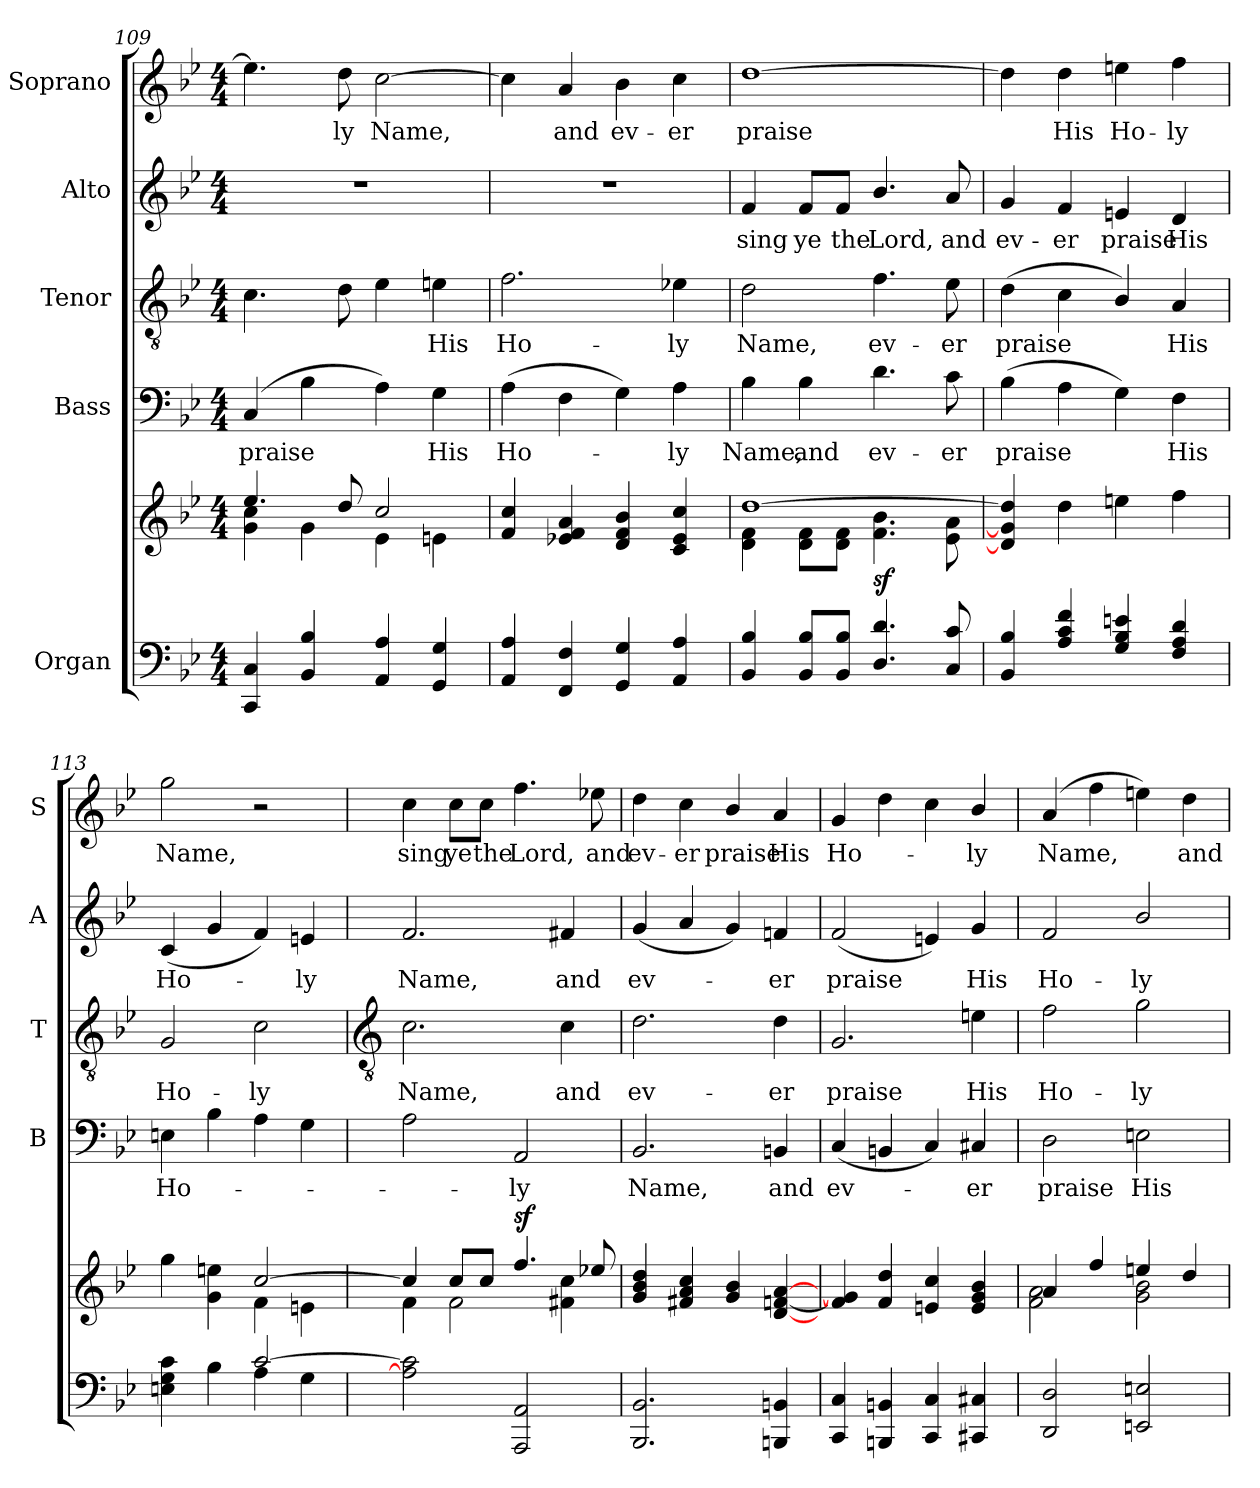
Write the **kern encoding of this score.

**kern	**kern	**dynam	**kern	**text	**kern	**text	**kern	**text	**kern	**text
*part5	*part5	*part5	*part4	*part4	*part3	*part3	*part2	*part2	*part1	*part1
*staff6	*staff5	*staff5/6	*staff4	*staff4	*staff3	*staff3	*staff2	*staff2	*staff1	*staff1
*I"Organ	*	*	*I"Bass	*	*I"Tenor	*	*I"Alto	*	*I"Soprano	*
*	*	*	*I'B	*	*I'T	*	*I'A	*	*I'S	*
!!LO:LB:g=z
*clefF4	*clefG2	*	*clefF4	*	*clefGv2	*	*clefG2	*	*clefG2	*
*k[b-e-]	*k[b-e-]	*	*k[b-e-]	*	*k[b-e-]	*	*k[b-e-]	*	*k[b-e-]	*
*B-:	*B-:	*	*B-:	*	*B-:	*	*B-:	*	*B-:	*
*M4/4	*M4/4	*	*M4/4	*	*M4/4	*	*M4/4	*	*M4/4	*
=109	=109	=109	=109	=109	=109	=109	=109	=109	=109	=109
*^	*^	*	*	*	*	*	*	*	*	*
!	!	!	!	!	!	!LO:LY:b	!	!	!	!	!	!
4CC 4C	1ryy	4.ee-/	4g\ 4cc\	.	(<4C	praise	4.c	.	1r	.	4.ee-]	.
4BB- 4B-	.	.	4g\	.	4B-	.	.	.	.	.	.	.
!	!	!	!	!	!	!	!	!	!	!	!	!LO:LY:b
.	.	8dd/	.	.	.	.	8d	.	.	.	8dd	ly
!	!	!	!	!	!	!	!	!	!	!	!	!LO:LY:b
4AA 4A	.	2cc/	4e-\	.	4A)	.	4e-	.	.	.	[2cc	Name,
!	!	!	!	!	!	!LO:LY:b	!	!LO:LY:b	!	!	!	!
4GG 4G	.	.	4en\	.	4G	His	4en	His	.	.	.	.
=110	=110	=110	=110	=110	=110	=110	=110	=110	=110	=110	=110	=110
!	!	!	!	!	!	!LO:LY:b	!	!LO:LY:b	!	!	!	!
4AA 4A	1ryy	4f/ 4cc/	2ryy	.	(>4A	Ho-	2.f	Ho-	1r	.	4cc]	.
!	!	!	!	!	!	!	!	!	!	!	!	!LO:LY:b
4FF 4F	.	4e-X/ 4f/ 4a/	.	.	4F	.	.	.	.	.	4a	and
!	!	!	!	!	!	!	!	!	!	!	!	!LO:LY:b
4GG 4G	.	4d/ 4f/ 4b-/	2ryy	.	4G)	.	.	.	.	.	4b-	ev-
!	!	!	!	!	!	!LO:LY:b	!	!LO:LY:b	!	!	!	!LO:LY:b
4AA 4A	.	4c/ 4e-/ 4cc/	.	.	4A	ly	4e-X	-ly	.	.	4cc	-er
=111	=111	=111	=111	=111	=111	=111	=111	=111	=111	=111	=111	=111
!	!	!	!	!	!	!LO:LY:b	!	!LO:LY:b	!	!LO:LY:b	!	!LO:LY:b
4BB- 4B-	1ryy	[1dd/	4d\ 4f\	.	4B-	Name,	2d	Name,	4f	sing	[1dd	praise
!	!	!	!	!	!	!LO:LY:b	!	!	!	!LO:LY:b	!	!
8BB- 8B-L	.	.	8d\ 8f\L	.	4B-	and	.	.	8f/L	ye	.	.
!	!	!	!	!	!	!	!	!	!	!LO:LY:b	!	!
8BB- 8B-J	.	.	8d\ 8f\J	.	.	.	.	.	8f/J	the	.	.
!	!	!	!	!LO:DY:b	!	!LO:LY:b	!	!LO:LY:b	!	!LO:LY:b	!	!
4.D 4.d	.	.	4.f\ 4.b-\	sf	4.d	ev-	4.f	ev-	4.b-/	Lord,	.	.
!	!	!	!	!	!	!LO:LY:b	!	!LO:LY:b	!	!LO:LY:b	!	!
8C 8c	.	.	8e-\ 8a\	.	8c	-er	8e-	-er	8a	and	.	.
=112	=112	=112	=112	=112	=112	=112	=112	=112	=112	=112	=112	=112
!	!	!	!	!	!	!LO:LY:b	!	!LO:LY:b	!	!LO:LY:b	!	!
4BB- 4B-	1ryy	4d/] 4g/] 4dd/]	2ryy	.	(>4B-	praise	(>4d	praise	4g	ev-	4dd]	.
!	!	!	!	!	!	!	!	!	!	!LO:LY:b	!	!LO:LY:b
4A 4c 4f	.	4dd\	.	.	4A	.	4c	.	4f	-er	4dd	His
!	!	!	!	!	!	!	!	!	!	!LO:LY:b	!	!LO:LY:b
4G 4B- 4en	.	4een\	2ryy	.	4G)	.	4B-/)	.	4en	praise	4een	Ho-
!	!	!	!	!	!	!LO:LY:b	!	!LO:LY:b	!	!LO:LY:b	!	!LO:LY:b
4F 4A 4d	.	4ff\	.	.	4F	His	4A	His	4d	His	4ff	-ly
=113	=113	=113	=113	=113	=113	=113	=113	=113	=113	=113	=113	=113
!	!	!	!	!	!	!LO:LY:b	!	!LO:LY:b	!	!LO:LY:b	!	!LO:LY:b
4En\ 4G\ 4c\	2ryy	4gg\	2ryy	.	4En	Ho-	2G	Ho-	(<4c	Ho-	2gg	Name,
4B-\	.	4g\ 4een\	.	.	4B-	.	.	.	4g	.	.	.
!	!	!	!	!	!	!	!	!LO:LY:b	!	!	!	!
[2c/	4A\	[2cc/	4f\	.	4A	.	2c	-ly	4f)	.	2r	.
!	!	!	!	!	!	!	!	!	!	!LO:LY:b	!	!
.	4G\	.	4en\	.	4G	.	.	.	4en	ly	.	.
*v	*v	*	*	*	*	*	*	*	*	*	*	*
!!LO:LB:g=z
=114	=114	=114	=114	=114	=114	=114	=114	=114	=114	=114	=114
*	*	*	*	*	*	*clefGv2	*	*	*	*	*
*^	*	*	*	*	*	*	*	*	*	*	*
!	!	!	!	!	!	!	!	!LO:LY:b	!	!LO:LY:b	!	!LO:LY:b
*v	*v	*	*	*	*	*	*	*	*	*	*	*
2A\] 2c\]	4cc/]	4f\	.	2A	.	2.c	Name,	2.f	Name,	4cc	sing
!	!	!	!	!	!	!	!	!	!	!	!LO:LY:b
.	8cc/L	2f\	.	.	.	.	.	.	.	8cc\L	ye
!	!	!	!	!	!	!	!	!	!	!	!LO:LY:b
.	8cc/J	.	.	.	.	.	.	.	.	8cc\J	the
!	!	!	!LO:DY:a	!	!LO:LY:b	!	!	!	!	!	!LO:LY:b
2AAA 2AA	4.ff/	.	sf	2AA	ly	.	.	.	.	4.ff	Lord,
!	!	!	!	!	!	!	!LO:LY:b	!	!LO:LY:b	!	!
.	.	4f#X\ 4cc\	.	.	.	4c	and	4f#X	and	.	.
!	!	!	!	!	!	!	!	!	!	!	!LO:LY:b
.	8ee-X/	.	.	.	.	.	.	.	.	8ee-X	and
=115	=115	=115	=115	=115	=115	=115	=115	=115	=115	=115	=115
!	!	!	!	!	!LO:LY:b	!	!LO:LY:b	!	!LO:LY:b	!	!LO:LY:b
2.BBB- 2.BB-	4g/ 4b-/ 4dd/	2ryy	.	2.BB-	Name,	2.d	ev-	(<4g	ev-	4dd	ev-
!	!	!	!	!	!	!	!	!	!	!	!LO:LY:b
.	4f#X/ 4a/ 4cc/	.	.	.	.	.	.	4a	.	4cc	-er
!	!	!	!	!	!	!	!	!	!	!	!LO:LY:b
.	4g/ 4b-/	4ryy	.	.	.	.	.	4g)	.	4b-/	praise
!	!	!	!	!	!LO:LY:b	!	!LO:LY:b	!	!LO:LY:b	!	!LO:LY:b
4BBBn 4BBn	[4d/ [4fn/ [4a/	4ryy	.	4BBn	and	4d	-er	4fn	er	4a	His
=116	=116	=116	=116	=116	=116	=116	=116	=116	=116	=116	=116
!	!	!	!	!	!LO:LY:b	!	!LO:LY:b	!	!LO:LY:b	!	!LO:LY:b
4CC 4C	4f/] 4g/]	4ryy	.	(<4C	ev-	2.G	praise	(<2f	praise	4g	Ho-
4BBBn 4BBn	4f/ 4dd/	4ryy	.	4BBn	.	.	.	.	.	4dd	.
4CC 4C	4en/ 4cc/	2ryy	.	4C)	.	.	.	4en)	.	4cc	.
!	!	!	!	!	!LO:LY:b	!	!LO:LY:b	!	!LO:LY:b	!	!LO:LY:b
4CC#X 4C#X	4e/ 4g/ 4b-/	.	.	4C#X	er	4en	His	4g	His	4b-/	ly
=117	=117	=117	=117	=117	=117	=117	=117	=117	=117	=117	=117
!	!	!	!	!	!LO:LY:b	!	!LO:LY:b	!	!LO:LY:b	!	!LO:LY:b
2DD 2D	4a/	2f\ 2a\	.	2D	praise	2f	Ho-	2f	Ho-	(>4a	Name,
.	4ff/	.	.	.	.	.	.	.	.	4ff	.
!	!	!	!	!	!LO:LY:b	!	!LO:LY:b	!	!LO:LY:b	!	!
2EEn 2En	4een/	2g\ 2b-\	.	2En	His	2g	-ly	2b-/	-ly	4een)	.
!	!	!	!	!	!	!	!	!	!	!	!LO:LY:b
.	4dd/	.	.	.	.	.	.	.	.	4dd	and
*	*v	*v	*	*	*	*	*	*	*	*	*
=	=	=	=	=	=	=	=	=	=	=
*-	*-	*-	*-	*-	*-	*-	*-	*-	*-	*-
